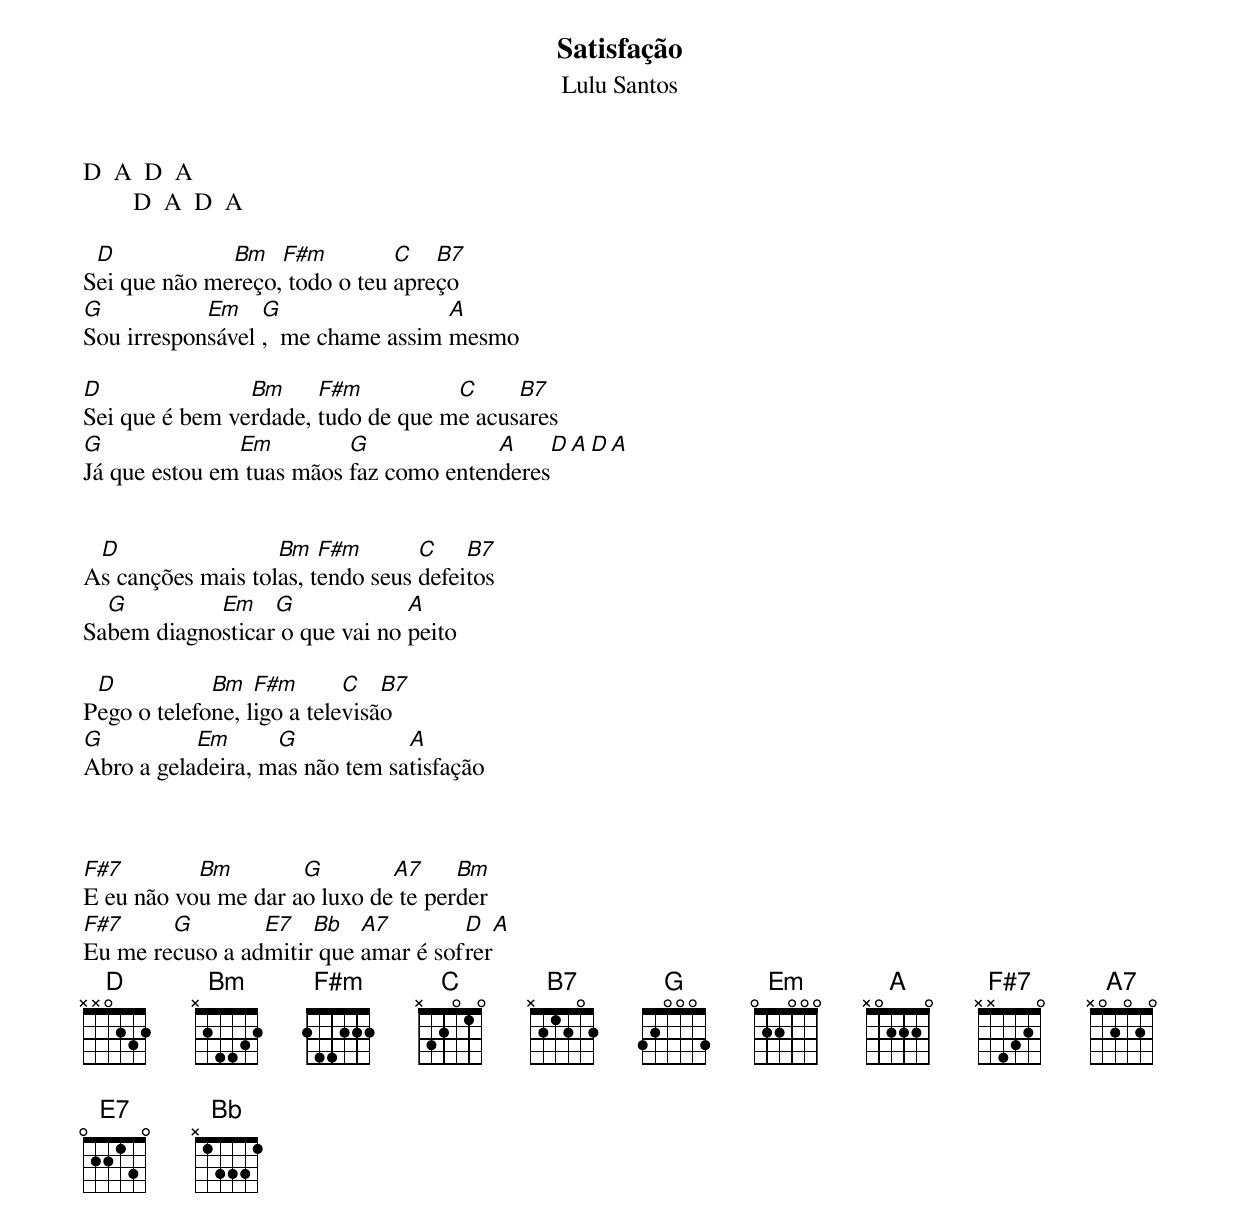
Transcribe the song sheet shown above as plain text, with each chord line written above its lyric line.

Satisfação
Lulu Santos

D  A  D  A
        D  A  D  A

 D            Bm   F#m         C   B7
Sei que não mereço, todo o teu apreço
G           Em    G                 A
Sou irresponsável ,  me chame assim mesmo

D               Bm     F#m          C     B7
Sei que é bem verdade, tudo de que me acusares
G              Em         G             A    D A D A
Já que estou em tuas mãos faz como entenderes


 D                 Bm   F#m       C    B7
As canções mais tolas, tendo seus defeitos
  G         Em    G             A
Sabem diagnosticar o que vai no peito

 D           Bm   F#m       C   B7
Pego o telefone, ligo a televisão
G          Em      G            A
Abro a geladeira, mas não tem satisfação



F#7        Bm        G        A7     Bm
E eu não vou me dar ao luxo de te perder
F#7     G        E7   Bb   A7        D    A
Eu me recuso a admitir que amar é sofrer
